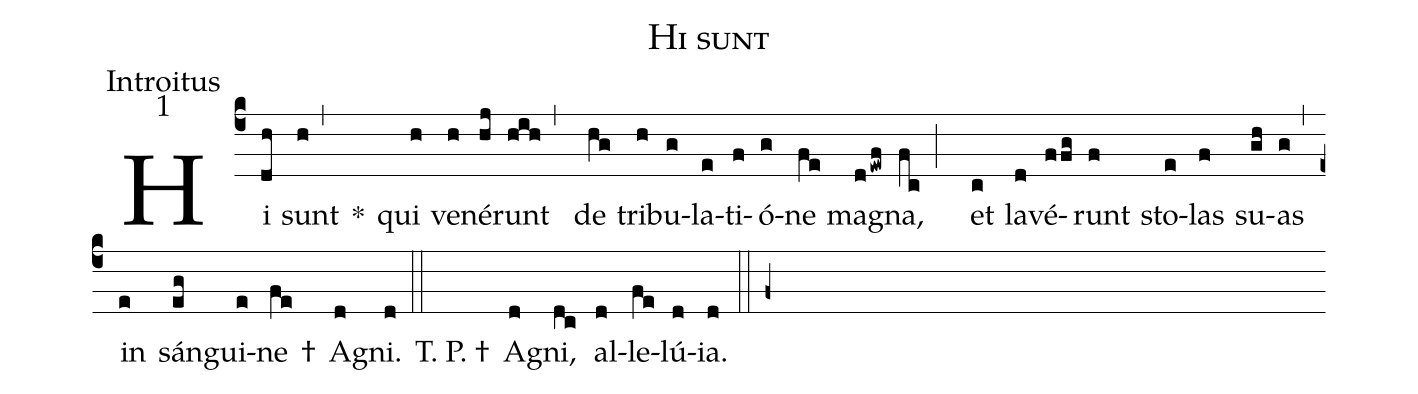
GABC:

name:Hi sunt;
office-part:Introitus;
mode:1;
%%
(c4) Hi(dh) sunt(h,) *() qui(h) ve(h)né(hj)runt(hih,) de(hg) tri(h)bu(g)la(e)ti(f)ó(g)ne(fe) ma(dewf)gna,(fc;) et(c) la(d)vé(ffg)runt(f) sto(e)las(f) su(gh)as(g) (,) in(e) sán(eg)gui(e)ne(fe) †() A(d)gni.(d) (::) () T. P. † ()A(d)gni,(dc) al(d)le(fe)lú(d)ia.(d) (::f+)
